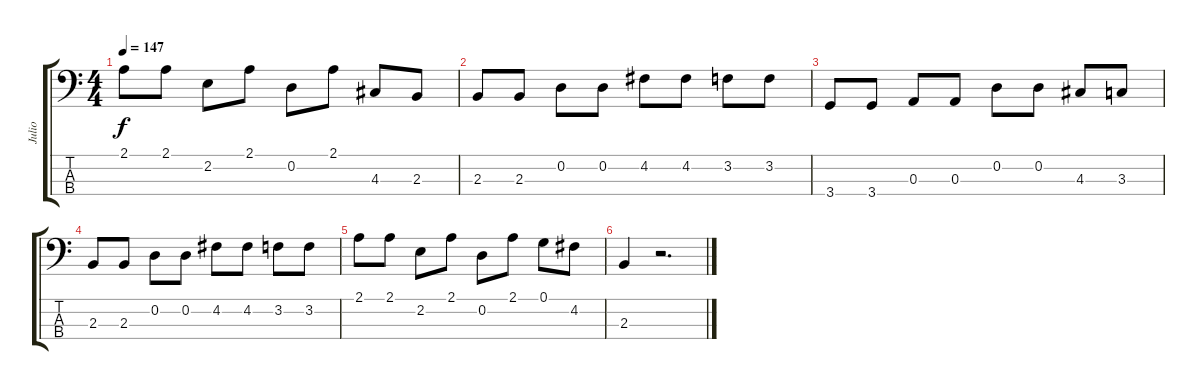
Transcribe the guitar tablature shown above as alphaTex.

\track ("Julio" "Julio") {instrument electricbassfinger}
\staff {score tabs}
\tuning (G2 D2 A1 E1) {hide}
\ts (4 4)
\tempo 147
\clef f4
\ks c
2.1.8{dy f} 2.1.8 2.2.8 2.1.8 0.2.8 2.1.8 4.3.8 2.3.8 |
2.3.8 2.3.8 0.2.8 0.2.8 4.2.8 4.2.8 3.2.8 3.2.8 |
3.4.8 3.4.8 0.3.8 0.3.8 0.2.8 0.2.8 4.3.8 3.3.8 |
2.3.8 2.3.8 0.2.8 0.2.8 4.2.8 4.2.8 3.2.8 3.2.8 |
2.1.8 2.1.8 2.2.8 2.1.8 0.2.8 2.1.8 0.1.8 4.2.8 |
2.3.4 r.2{d}
